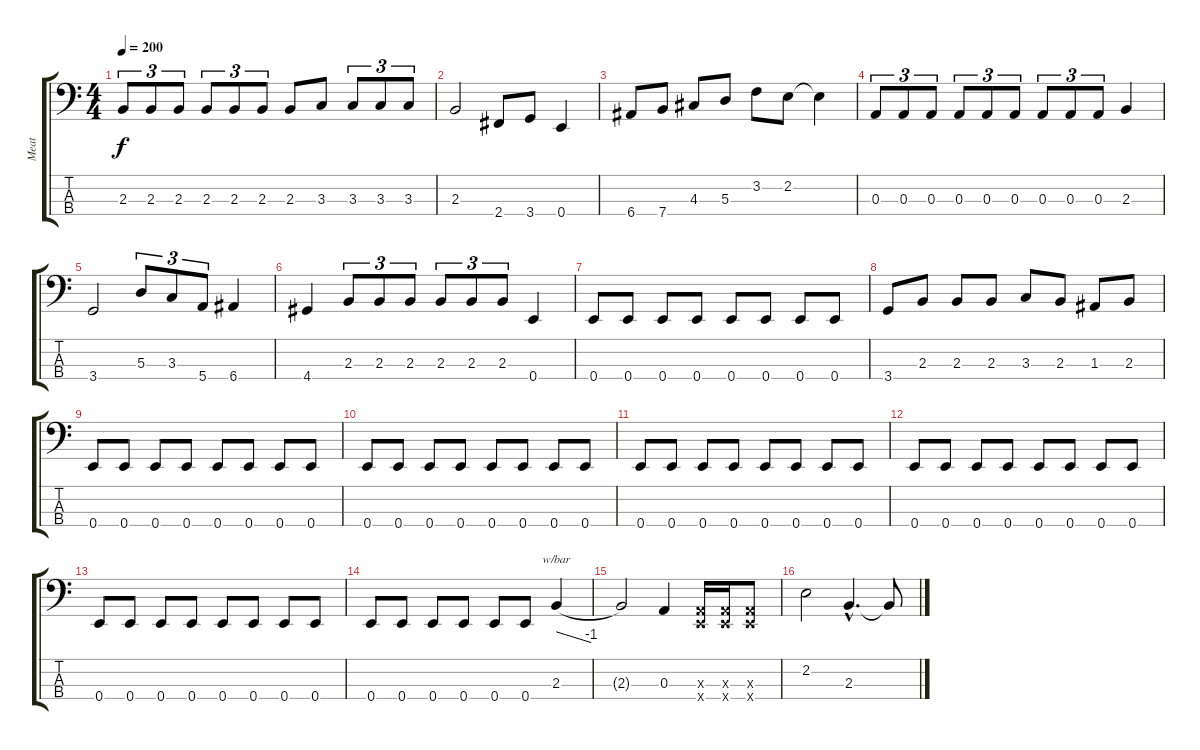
\track ("Meat" "Meat") {instrument electricbasspick}
\staff {score tabs}
\tuning (G2 D2 A1 E1) {hide}
\ts (4 4)
\tempo 200
\clef f4
\ks c
2.3.8{tu (3 2) dy f} 2.3.8{tu (3 2)} 2.3.8{tu (3 2)} 2.3.8{tu (3 2)} 2.3.8{tu (3 2)} 2.3.8{tu (3 2)} 2.3.8 3.3.8 3.3.8{tu (3 2)} 3.3.8{tu (3 2)} 3.3.8{tu (3 2)} |
2.3.2 2.4.8 3.4.8 0.4.4 |
6.4.8 7.4.8 4.3.8 5.3.8 3.2.8 2.2.8 2.2{t}.4 |
0.3.8{tu (3 2)} 0.3.8{tu (3 2)} 0.3.8{tu (3 2)} 0.3.8{tu (3 2)} 0.3.8{tu (3 2)} 0.3.8{tu (3 2)} 0.3.8{tu (3 2)} 0.3.8{tu (3 2)} 0.3.8{tu (3 2)} 2.3.4 |
3.4.2 5.3.8{tu (3 2)} 3.3.8{tu (3 2)} 5.4.8{tu (3 2)} 6.4.4 |
4.4.4 2.3.8{tu (3 2)} 2.3.8{tu (3 2)} 2.3.8{tu (3 2)} 2.3.8{tu (3 2)} 2.3.8{tu (3 2)} 2.3.8{tu (3 2)} 0.4.4 |
0.4.8 0.4.8 0.4.8 0.4.8 0.4.8 0.4.8 0.4.8 0.4.8 |
3.4.8 2.3.8 2.3.8 2.3.8 3.3.8 2.3.8 1.3.8 2.3.8 |
0.4.8 0.4.8 0.4.8 0.4.8 0.4.8 0.4.8 0.4.8 0.4.8 |
0.4.8 0.4.8 0.4.8 0.4.8 0.4.8 0.4.8 0.4.8 0.4.8 |
0.4.8 0.4.8 0.4.8 0.4.8 0.4.8 0.4.8 0.4.8 0.4.8 |
0.4.8 0.4.8 0.4.8 0.4.8 0.4.8 0.4.8 0.4.8 0.4.8 |
0.4.8 0.4.8 0.4.8 0.4.8 0.4.8 0.4.8 0.4.8 0.4.8 |
0.4.8 0.4.8 0.4.8 0.4.8 0.4.8 0.4.8 2.3.4{tbe (dive default 0 0 60 -4)} |
2.3{t}.2 0.3.4 (0.3{x} 0.4{x}).16 (0.3{x} 0.4{x}).16 (0.3{x} 0.4{x}).8 |
2.2.2 2.3{hac}.4{d} 2.3{t}.8
